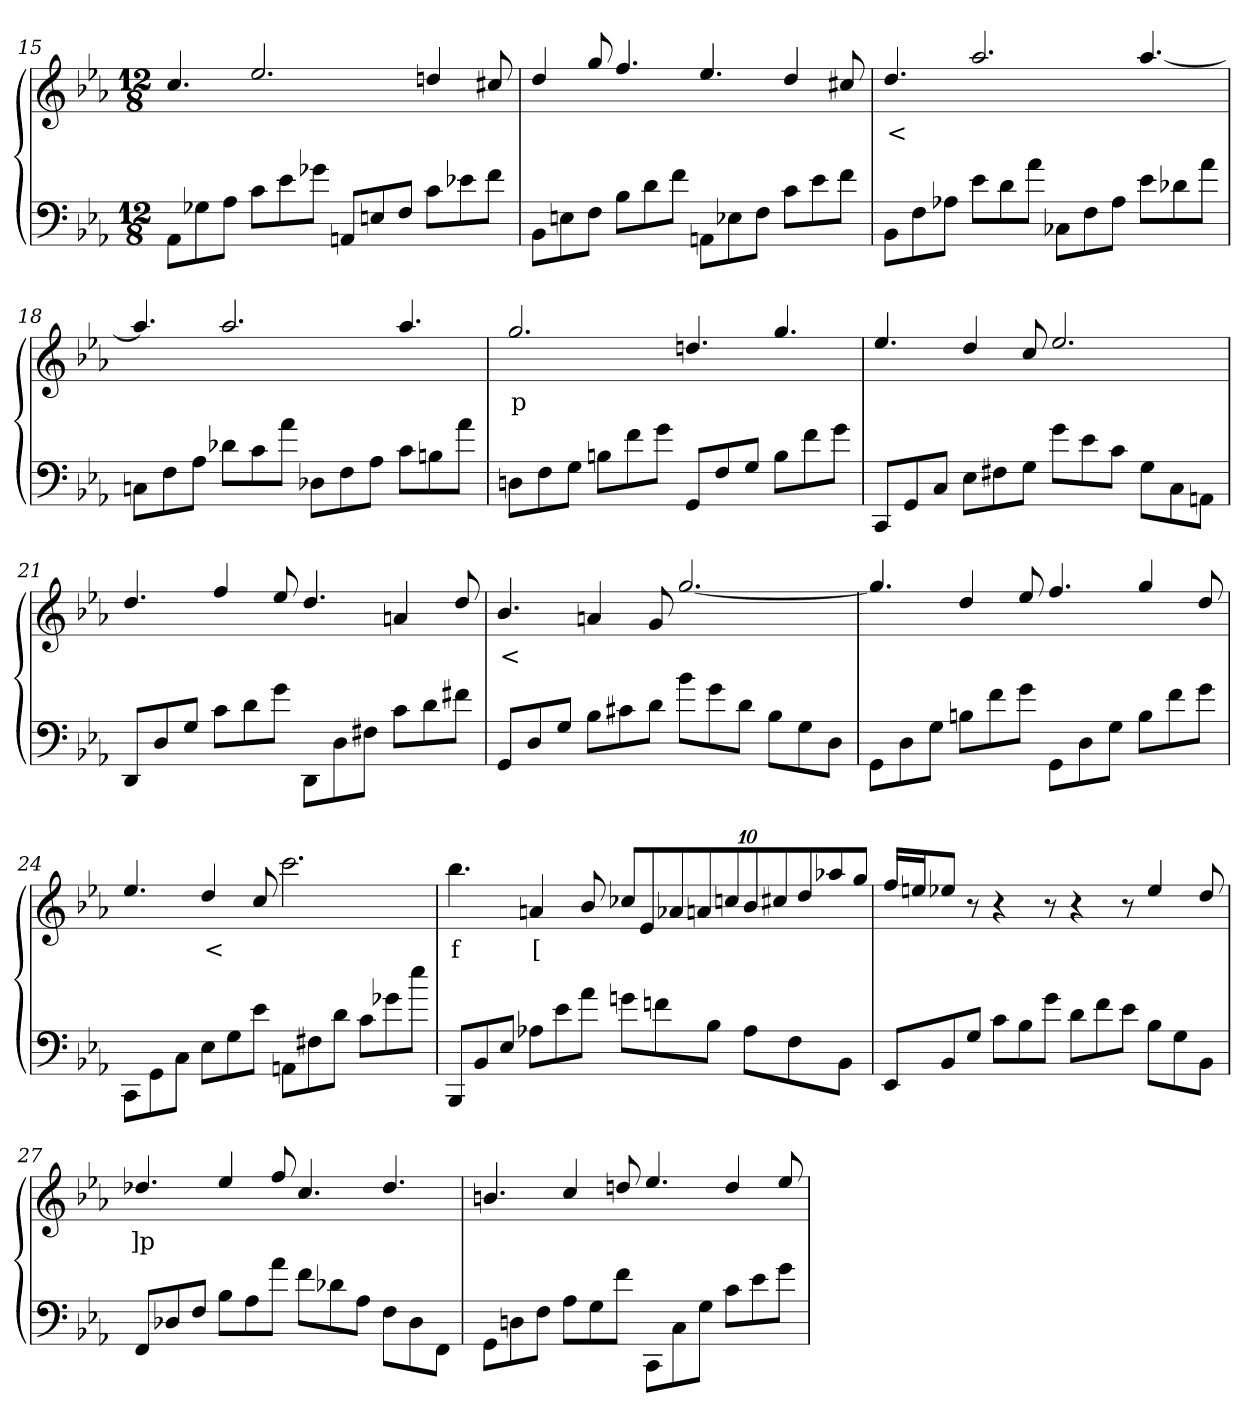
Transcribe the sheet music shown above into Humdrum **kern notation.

**kern	**kern	**text
*part2	*part1	*part1
*staff2	*staff1	*staff1
*clefF4	*clefG2	*
*k[b-e-a-]	*k[b-e-a-]	*
*M12/8	*M12/8	*
=15	=15	=15
8AA-L	4.cc/	.
8G-X	.	.
8A-J	.	.
8cL	2.ee-/	.
8e-	.	.
8g-J	.	.
8AAn/L	.	.
8En	.	.
8FJ	.	.
8cL	4ddn/	.
8e-X	.	.
8fJ	8cc#X/	.
=16	=16	=16
8BB-\L	4dd/	.
8En\	.	.
8F\J	8gg/	.
8B-L	4.ff/	.
8d	.	.
8fJ	.	.
8AAn\L	4.ee-/	.
8E-X\	.	.
8F\J	.	.
8cL	4dd/	.
8e-	.	.
8fJ	8cc#X/	.
=17	=17	=17
8BB-L	4.dd/	<
8F	.	.
8A-XJ	.	.
8e-L	2.aa-/	.
8d	.	.
8a-J	.	.
8C-XL	.	.
8F	.	.
8A-J	.	.
8e-L	[4.aa-/	.
8d-X	.	.
8a-J	.	.
=18	=18	=18
8CnL	4.aa-/]	.
8F	.	.
8A-J	.	.
8d-XL	2.aa-/	.
8c	.	.
8a-J	.	.
8D-L	.	.
8F	.	.
8A-J	.	.
8cL	4.aa-/	.
8Bn	.	.
8a-J	.	.
=19	=19	=19
8DnL	2.gg/	p
8F	.	.
8GJ	.	.
8BnL	.	.
8f	.	.
8gJ	.	.
8GGL	4.ddn/	.
8F	.	.
8GJ	.	.
8BL	4.gg/	.
8f	.	.
8gJ	.	.
=20	=20	=20
8CCL	4.ee-/	.
8GG	.	.
8CJ	.	.
8E-L	4dd/	.
8F#X	.	.
8GJ	8cc/	.
8gL	2.ee-/	.
8e-	.	.
8cJ	.	.
8G\L	.	.
8C\	.	.
8AAn\J	.	.
=21	=21	=21
8DD/L	4.dd/	.
8D	.	.
8GJ	.	.
8cL	4ff/	.
8d	.	.
8gJ	8ee-/	.
8DD\L	4.dd/	.
8D\	.	.
8F#X\J	.	.
8cL	4an	.
8d	.	.
8f#J	8dd/	.
=22	=22	=22
8GGL	4.b-/	<
8D	.	.
8GJ	.	.
8B-L	4an	.
8c#X	.	.
8dJ	8g	.
8b-L	[2.gg/	.
8g	.	.
8dJ	.	.
8B-L	.	.
8G	.	.
8DJ	.	.
=23	=23	=23
8GG\L	4.gg/]	.
8D\	.	.
8G\J	.	.
8BnL	4dd/	.
8f	.	.
8gJ	8ee-/	.
8GG\L	4.ff/	.
8D\	.	.
8G\J	.	.
8BL	4gg/	.
8f	.	.
8gJ	8dd/	.
=24	=24	=24
8CC\L	4.ee-/	.
8GG\	.	.
8C\J	.	.
8E-L	4dd/	<
8G	.	.
8e-J	8cc/	.
8AAnL	2.ccc\	.
8F#X	.	.
8dJ	.	.
8cL	.	.
8g-X	.	.
8ee-J	.	.
=25	=25	=25
8BBB-L	4.bb-\	f
8BB-	.	.
8E-J	.	.
8A-XL	4an	[
8e-	.	.
8a-J	8b-/	.
8gnL	40%3cc-X/L	.
.	40%3e-	.
8fn	.	.
.	40%3a-X	.
.	40%3an	.
8B-J	.	.
.	40%3ccn	.
8A-L	40%3b-	.
.	40%3cc#X	.
8F	.	.
.	40%3dd	.
.	40%3aa-X	.
8BB-J	.	.
.	40%3ggJ	.
=26	=26	=26
8EE-L	16ff/LL	.
.	16eenJ	.
8BB-	8ee-XJ	.
8GJ	8r	.
8cL	4r	>
8B-	.	.
8gJ	8r	.
8dL	4r	.
8f	.	.
8e-J	8r	.
8B-L	4ee-/	.
8G	.	.
8BB-J	8dd/	.
=27	=27	=27
8FFL	4.dd-X/	]p
8D-X	.	.
8FJ	.	.
8B-L	4ee-/	.
8A-	.	.
8a-J	8ff/	.
8fL	4.cc/	.
8d-	.	.
8A-J	.	.
8F\L	4.dd-/	.
8D-\	.	.
8FF\J	.	.
=28	=28	=28
8GG\L	4.bn/	.
8Dn\	.	.
8F\J	.	.
8A-L	4cc/	.
8G	.	.
8fJ	8ddn/	.
8CC\L	4.ee-/	.
8C\	.	.
8G\J	.	.
8cL	4dd/	.
8e-	.	.
8gJ	8ee-/	.
=	=	=
*-	*-	*-
